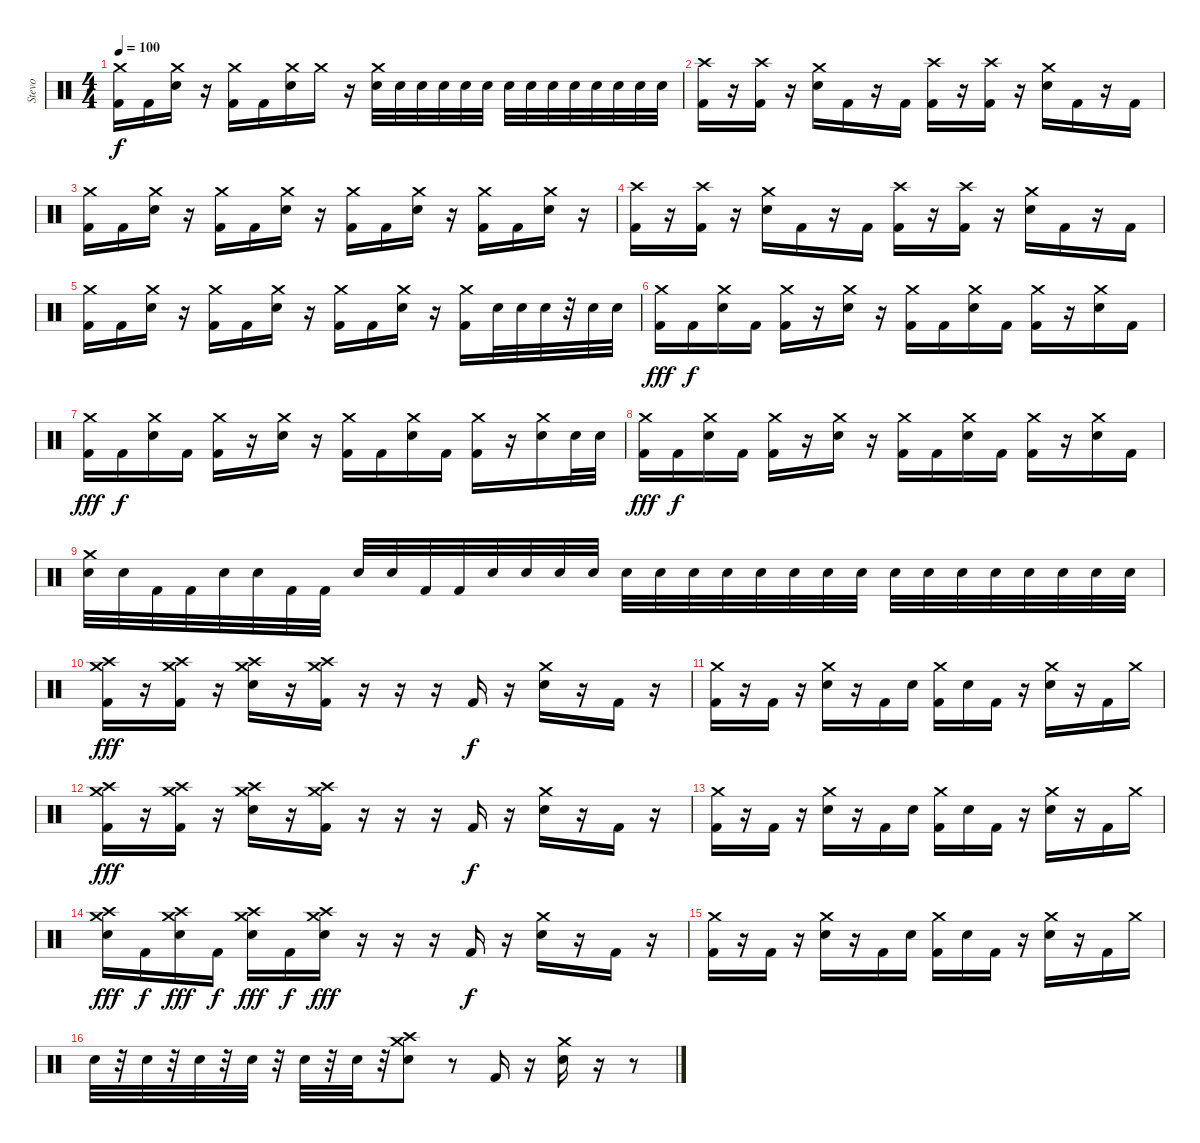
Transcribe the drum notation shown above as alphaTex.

\track ("Stevo" "Stevo") {instrument percussion}
\staff {score}
\articulation defaults
\ts (4 4)
\tempo 100
\clef neutral
\ks c
("Crash medium (hit)" "Kick (hit) 2").16{dy f} "Kick (hit) 2".16 ("Crash medium (hit)" "Electric Snare (hit)").16 r.16 ("Crash medium (hit)" "Kick (hit) 2").16 "Kick (hit) 2".16 ("Crash medium (hit)" "Electric Snare (hit)").16 "Crash medium (hit)".16 r.16 ("Crash medium (hit)" "Electric Snare (hit)").32 "Electric Snare (hit)".32 "Electric Snare (hit)".32 "Electric Snare (hit)".32 "Electric Snare (hit)".32 "Electric Snare (hit)".32 "Electric Snare (hit)".32 "Electric Snare (hit)".32 "Electric Snare (hit)".32 "Electric Snare (hit)".32 "Electric Snare (hit)".32 "Electric Snare (hit)".32 "Electric Snare (hit)".32 "Electric Snare (hit)".32 |
("Crash high (hit)" "Kick (hit) 2").16 r.16 ("Crash high (hit)" "Kick (hit) 2").16 r.16 ("Crash medium (hit)" "Electric Snare (hit)").16 "Kick (hit) 2".16 r.16 "Kick (hit) 2".16 ("Crash high (hit)" "Kick (hit) 2").16 r.16 ("Crash high (hit)" "Kick (hit) 2").16 r.16 ("Crash medium (hit)" "Electric Snare (hit)").16 "Kick (hit) 2".16 r.16 "Kick (hit) 2".16 |
("Crash medium (hit)" "Kick (hit) 2").16 "Kick (hit) 2".16 ("Crash medium (hit)" "Electric Snare (hit)").16 r.16 ("Crash medium (hit)" "Kick (hit) 2").16 "Kick (hit) 2".16 ("Crash medium (hit)" "Electric Snare (hit)").16 r.16 ("Crash medium (hit)" "Kick (hit) 2").16 "Kick (hit) 2".16 ("Crash medium (hit)" "Electric Snare (hit)").16 r.16 ("Crash medium (hit)" "Kick (hit) 2").16 "Kick (hit) 2".16 ("Crash medium (hit)" "Electric Snare (hit)").16 r.16 |
("Crash high (hit)" "Kick (hit) 2").16 r.16 ("Crash high (hit)" "Kick (hit) 2").16 r.16 ("Crash medium (hit)" "Electric Snare (hit)").16 "Kick (hit) 2".16 r.16 "Kick (hit) 2".16 ("Crash high (hit)" "Kick (hit) 2").16 r.16 ("Crash high (hit)" "Kick (hit) 2").16 r.16 ("Crash medium (hit)" "Electric Snare (hit)").16 "Kick (hit) 2".16 r.16 "Kick (hit) 2".16 |
("Crash medium (hit)" "Kick (hit) 2").16 "Kick (hit) 2".16 ("Crash medium (hit)" "Electric Snare (hit)").16 r.16 ("Crash medium (hit)" "Kick (hit) 2").16 "Kick (hit) 2".16 ("Crash medium (hit)" "Electric Snare (hit)").16 r.16 ("Crash medium (hit)" "Kick (hit) 2").16 "Kick (hit) 2".16 ("Crash medium (hit)" "Electric Snare (hit)").16 r.16 ("Crash medium (hit)" "Kick (hit) 2").16 "Electric Snare (hit)".32 "Electric Snare (hit)".32 "Electric Snare (hit)".32 r.32 "Electric Snare (hit)".32 "Electric Snare (hit)".32 |
("Crash medium (hit)" "Kick (hit) 2").16{dy fff} "Kick (hit) 2".16{dy f} ("Crash medium (hit)" "Electric Snare (hit)").16 "Kick (hit) 2".16 ("Crash medium (hit)" "Kick (hit) 2").16 r.16 ("Crash medium (hit)" "Electric Snare (hit)").16 r.16 ("Crash medium (hit)" "Kick (hit) 2").16 "Kick (hit) 2".16 ("Crash medium (hit)" "Electric Snare (hit)").16 "Kick (hit) 2".16 ("Crash medium (hit)" "Kick (hit) 2").16 r.16 ("Crash medium (hit)" "Electric Snare (hit)").16 "Kick (hit) 2".16 |
("Crash medium (hit)" "Kick (hit) 2").16{dy fff} "Kick (hit) 2".16{dy f} ("Crash medium (hit)" "Electric Snare (hit)").16 "Kick (hit) 2".16 ("Crash medium (hit)" "Kick (hit) 2").16 r.16 ("Crash medium (hit)" "Electric Snare (hit)").16 r.16 ("Crash medium (hit)" "Kick (hit) 2").16 "Kick (hit) 2".16 ("Crash medium (hit)" "Electric Snare (hit)").16 "Kick (hit) 2".16 ("Crash medium (hit)" "Kick (hit) 2").16 r.16 ("Crash medium (hit)" "Electric Snare (hit)").16 "Electric Snare (hit)".32 "Electric Snare (hit)".32 |
("Crash medium (hit)" "Kick (hit) 2").16{dy fff} "Kick (hit) 2".16{dy f} ("Crash medium (hit)" "Electric Snare (hit)").16 "Kick (hit) 2".16 ("Crash medium (hit)" "Kick (hit) 2").16 r.16 ("Crash medium (hit)" "Electric Snare (hit)").16 r.16 ("Crash medium (hit)" "Kick (hit) 2").16 "Kick (hit) 2".16 ("Crash medium (hit)" "Electric Snare (hit)").16 "Kick (hit) 2".16 ("Crash medium (hit)" "Kick (hit) 2").16 r.16 ("Crash medium (hit)" "Electric Snare (hit)").16 "Kick (hit) 2".16 |
("Crash medium (hit)" "Electric Snare (hit)").32 "Electric Snare (hit)".32 "Kick (hit) 2".32 "Kick (hit) 2".32 "Electric Snare (hit)".32 "Electric Snare (hit)".32 "Kick (hit) 2".32 "Kick (hit) 2".32 "Electric Snare (hit)".32 "Electric Snare (hit)".32 "Kick (hit) 2".32 "Kick (hit) 2".32 "Electric Snare (hit)".32 "Electric Snare (hit)".32 "Electric Snare (hit)".32 "Electric Snare (hit)".32 "Electric Snare (hit)".32 "Electric Snare (hit)".32 "Electric Snare (hit)".32 "Electric Snare (hit)".32 "Electric Snare (hit)".32 "Electric Snare (hit)".32 "Electric Snare (hit)".32 "Electric Snare (hit)".32 "Electric Snare (hit)".32 "Electric Snare (hit)".32 "Electric Snare (hit)".32 "Electric Snare (hit)".32 "Electric Snare (hit)".32 "Electric Snare (hit)".32 "Electric Snare (hit)".32 "Electric Snare (hit)".32 |
("Crash high (hit)" "Crash medium (hit)" "Kick (hit) 2").16{dy fff} r.16 ("Crash high (hit)" "Crash medium (hit)" "Kick (hit) 2").16 r.16 ("Crash high (hit)" "Crash medium (hit)" "Electric Snare (hit)").16 r.16 ("Crash high (hit)" "Crash medium (hit)" "Kick (hit) 2").16 r.16 r.16 r.16 "Kick (hit) 2".16{dy f} r.16 ("Crash medium (hit)" "Electric Snare (hit)").16 r.16 "Kick (hit) 2".16 r.16 |
("Crash medium (hit)" "Kick (hit) 2").16 r.16 "Kick (hit) 2".16 r.16 ("Crash medium (hit)" "Electric Snare (hit)").16 r.16 "Kick (hit) 2".16 "Electric Snare (hit)".16 ("Crash medium (hit)" "Kick (hit) 2").16 "Electric Snare (hit)".16 "Kick (hit) 2".16 r.16 ("Crash medium (hit)" "Electric Snare (hit)").16 r.16 "Kick (hit) 2".16 "Crash medium (hit)".16 |
("Crash high (hit)" "Crash medium (hit)" "Kick (hit) 2").16{dy fff} r.16 ("Crash high (hit)" "Crash medium (hit)" "Kick (hit) 2").16 r.16 ("Crash high (hit)" "Crash medium (hit)" "Electric Snare (hit)").16 r.16 ("Crash high (hit)" "Crash medium (hit)" "Kick (hit) 2").16 r.16 r.16 r.16 "Kick (hit) 2".16{dy f} r.16 ("Crash medium (hit)" "Electric Snare (hit)").16 r.16 "Kick (hit) 2".16 r.16 |
("Crash medium (hit)" "Kick (hit) 2").16 r.16 "Kick (hit) 2".16 r.16 ("Crash medium (hit)" "Electric Snare (hit)").16 r.16 "Kick (hit) 2".16 "Electric Snare (hit)".16 ("Crash medium (hit)" "Kick (hit) 2").16 "Electric Snare (hit)".16 "Kick (hit) 2".16 r.16 ("Crash medium (hit)" "Electric Snare (hit)").16 r.16 "Kick (hit) 2".16 "Crash medium (hit)".16 |
("Crash high (hit)" "Crash medium (hit)" "Electric Snare (hit)").16{dy fff} "Kick (hit) 2".16{dy f} ("Crash high (hit)" "Crash medium (hit)" "Electric Snare (hit)").16{dy fff} "Kick (hit) 2".16{dy f} ("Crash high (hit)" "Crash medium (hit)" "Electric Snare (hit)").16{dy fff} "Kick (hit) 2".16{dy f} ("Crash high (hit)" "Crash medium (hit)" "Electric Snare (hit)").16{dy fff} r.16 r.16 r.16 "Kick (hit) 2".16{dy f} r.16 ("Crash medium (hit)" "Electric Snare (hit)").16 r.16 "Kick (hit) 2".16 r.16 |
("Crash medium (hit)" "Kick (hit) 2").16 r.16 "Kick (hit) 2".16 r.16 ("Crash medium (hit)" "Electric Snare (hit)").16 r.16 "Kick (hit) 2".16 "Electric Snare (hit)".16 ("Crash medium (hit)" "Kick (hit) 2").16 "Electric Snare (hit)".16 "Kick (hit) 2".16 r.16 ("Crash medium (hit)" "Electric Snare (hit)").16 r.16 "Kick (hit) 2".16 "Crash medium (hit)".16 |
"Electric Snare (hit)".32 r.32 "Electric Snare (hit)".32 r.32 "Electric Snare (hit)".32 r.32 "Electric Snare (hit)".32 r.32 "Electric Snare (hit)".32 r.32 "Electric Snare (hit)".32 r.32 ("Crash medium (hit)" "Crash high (hit)" "Electric Snare (hit)").8 r.8 "Kick (hit) 2".16 r.16 ("Crash medium (hit)" "Electric Snare (hit)").16 r.16 r.8
